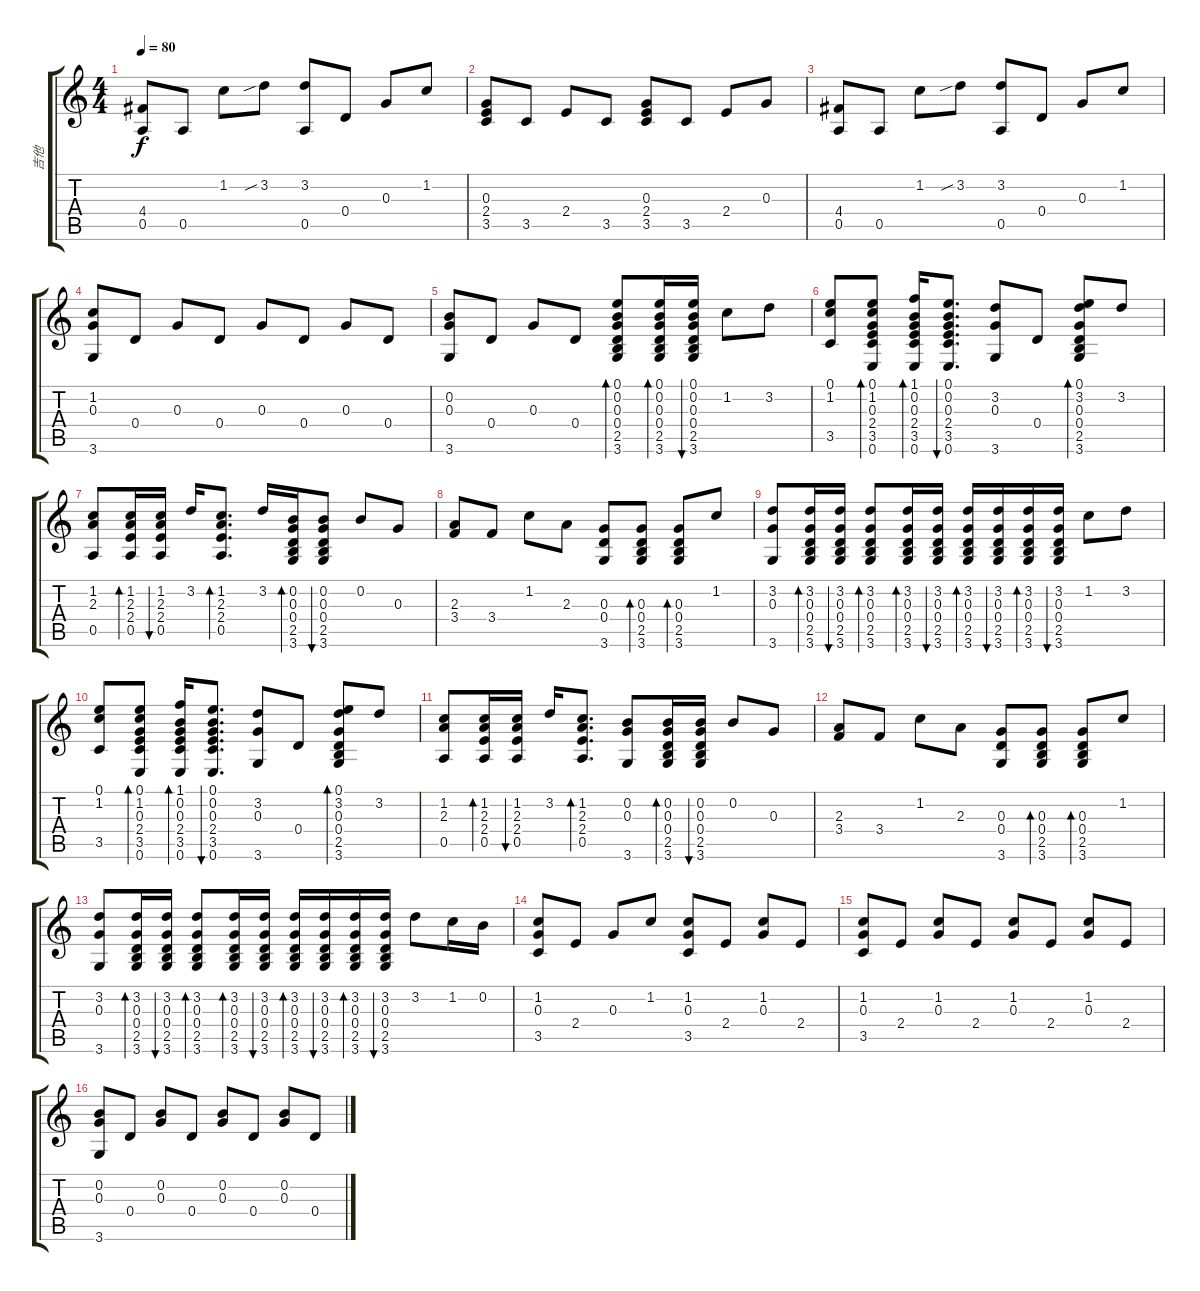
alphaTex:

\track ("吉他" "吉他") {instrument acousticguitarsteel}
\staff {score tabs}
\tuning (E4 B3 G3 D3 A2 E2) {hide}
\ts (4 4)
\tempo 80
\clef g2
\ks c
(4.4 0.5).8{dy f} 0.5.8 1.2.8 3.2{sib}.8 (3.2 0.5).8 0.4.8 0.3.8 1.2.8 |
(0.3 2.4 3.5).8 3.5.8 2.4.8 3.5.8 (0.3 2.4 3.5).8 3.5.8 2.4.8 0.3.8 |
(4.4 0.5).8 0.5.8 1.2.8 3.2{sib}.8 (3.2 0.5).8 0.4.8 0.3.8 1.2.8 |
(1.2 0.3 3.6).8 0.4.8 0.3.8 0.4.8 0.3.8 0.4.8 0.3.8 0.4.8 |
(0.2 0.3 3.6).8 0.4.8 0.3.8 0.4.8 (0.1 0.2 0.3 0.4 2.5 3.6).8{bd 60} (0.1 0.2 0.3 0.4 2.5 3.6).16{bd 60} (0.1 0.2 0.3 0.4 2.5 3.6).16{bu 60} 1.2.8 3.2.8 |
(0.1 1.2 3.5).8 (0.1 1.2 0.3 2.4 3.5 0.6).8{bd 60} (1.1 0.2 0.3 2.4 3.5 0.6).16{bd 60} (0.1 0.2 0.3 2.4 3.5 0.6).8{d bu 60} (3.2 0.3 3.6).8 0.4.8 (0.1 3.2 0.3 0.4 2.5 3.6).8{bd 60} 3.2.8 |
(1.2 2.3 0.5).8 (1.2 2.3 2.4 0.5).16{bd 60} (1.2 2.3 2.4 0.5).16{bu 60} 3.2.16 (1.2 2.3 2.4 0.5).8{d bd 60} 3.2.16 (0.2 0.3 0.4 2.5 3.6).16{bd 60} (0.2 0.3 0.4 2.5 3.6).8{bu 60} 0.2.8 0.3.8 |
(2.3 3.4).8 3.4.8 1.2.8 2.3.8 (0.3 0.4 3.6).8 (0.3 0.4 2.5 3.6).8{bd 60} (0.3 0.4 2.5 3.6).8{bd 60} 1.2.8 |
(3.2 0.3 3.6).8 (3.2 0.3 0.4 2.5 3.6).16{bd 60} (3.2 0.3 0.4 2.5 3.6).16{bu 60} (3.2 0.3 0.4 2.5 3.6).8{bd 60} (3.2 0.3 0.4 2.5 3.6).16{bd 60} (3.2 0.3 0.4 2.5 3.6).16{bu 60} (3.2 0.3 0.4 2.5 3.6).16{bd 60} (3.2 0.3 0.4 2.5 3.6).16{bu 60} (3.2 0.3 0.4 2.5 3.6).16{bd 60} (3.2 0.3 0.4 2.5 3.6).16{bu 60} 1.2.8 3.2.8 |
(0.1 1.2 3.5).8 (0.1 1.2 0.3 2.4 3.5 0.6).8{bd 60} (1.1 0.2 0.3 2.4 3.5 0.6).16{bd 60} (0.1 0.2 0.3 2.4 3.5 0.6).8{d bu 60} (3.2 0.3 3.6).8 0.4.8 (0.1 3.2 0.3 0.4 2.5 3.6).8{bd 60} 3.2.8 |
(1.2 2.3 0.5).8 (1.2 2.3 2.4 0.5).16{bd 60} (1.2 2.3 2.4 0.5).16{bu 60} 3.2.16 (1.2 2.3 2.4 0.5).8{d bd 60} (0.2 0.3 3.6).8 (0.2 0.3 0.4 2.5 3.6).16{bd 60} (0.2 0.3 0.4 2.5 3.6).16{bu 60} 0.2.8 0.3.8 |
(2.3 3.4).8 3.4.8 1.2.8 2.3.8 (0.3 0.4 3.6).8 (0.3 0.4 2.5 3.6).8{bd 60} (0.3 0.4 2.5 3.6).8{bd 60} 1.2.8 |
(3.2 0.3 3.6).8 (3.2 0.3 0.4 2.5 3.6).16{bd 60} (3.2 0.3 0.4 2.5 3.6).16{bu 60} (3.2 0.3 0.4 2.5 3.6).8{bd 60} (3.2 0.3 0.4 2.5 3.6).16{bd 60} (3.2 0.3 0.4 2.5 3.6).16{bu 60} (3.2 0.3 0.4 2.5 3.6).16{bd 60} (3.2 0.3 0.4 2.5 3.6).16{bu 60} (3.2 0.3 0.4 2.5 3.6).16{bd 60} (3.2 0.3 0.4 2.5 3.6).16{bu 60} 3.2.8 1.2.16 0.2.16 |
(1.2 0.3 3.5).8 2.4.8 0.3.8 1.2.8 (1.2 0.3 3.5).8 2.4.8 (1.2 0.3).8 2.4.8 |
(1.2 0.3 3.5).8 2.4.8 (1.2 0.3).8 2.4.8 (1.2 0.3).8 2.4.8 (1.2 0.3).8 2.4.8 |
(0.2 0.3 3.6).8 0.4.8 (0.2 0.3).8 0.4.8 (0.2 0.3).8 0.4.8 (0.2 0.3).8 0.4.8
